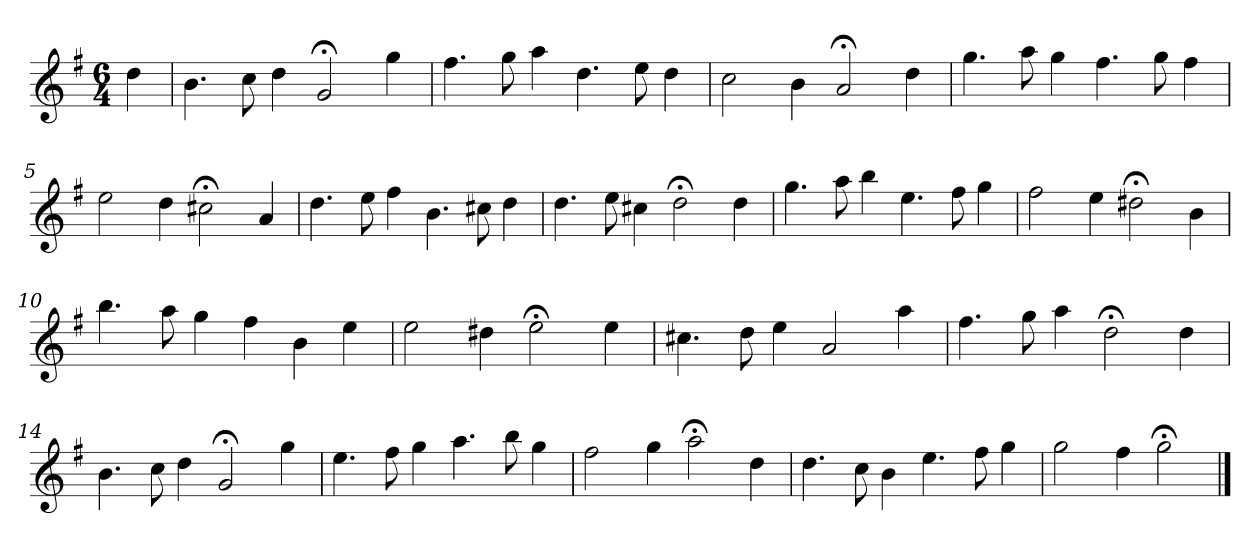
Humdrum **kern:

**kern
*part1
*staff1
*k[f#]
*G:
*M6/4
*MM120
=
4dd
=1
4.b
8cc
4dd
2g;<
4gg
=2
4.ff#
8gg
4aa
4.dd
8ee
4dd
=3
2cc
4b
2a;<
4dd
=4
4.gg
8aa
4gg
4.ff#
8gg
4ff#
=5
2ee
4dd
2cc#X;<
4a
=6
4.dd
8ee
4ff#
4.b
8cc#X
4dd
=7
4.dd
8ee
4cc#X
2dd;<
4dd
=8
4.gg
8aa
4bb
4.ee
8ff#
4gg
=9
2ff#
4ee
2dd#X;<
4b
=10
4.bb
8aa
4gg
4ff#
4b
4ee
=11
2ee
4dd#X
2ee;<
4ee
=12
4.cc#X
8dd
4ee
2a
4aa
=13
4.ff#
8gg
4aa
2dd;<
4dd
=14
4.b
8cc
4dd
2g;<
4gg
=15
4.ee
8ff#
4gg
4.aa
8bb
4gg
=16
2ff#
4gg
2aa;<
4dd
=17
4.dd
8cc
4b
4.ee
8ff#
4gg
=18
2gg
4ff#
2gg;<
==
*-
